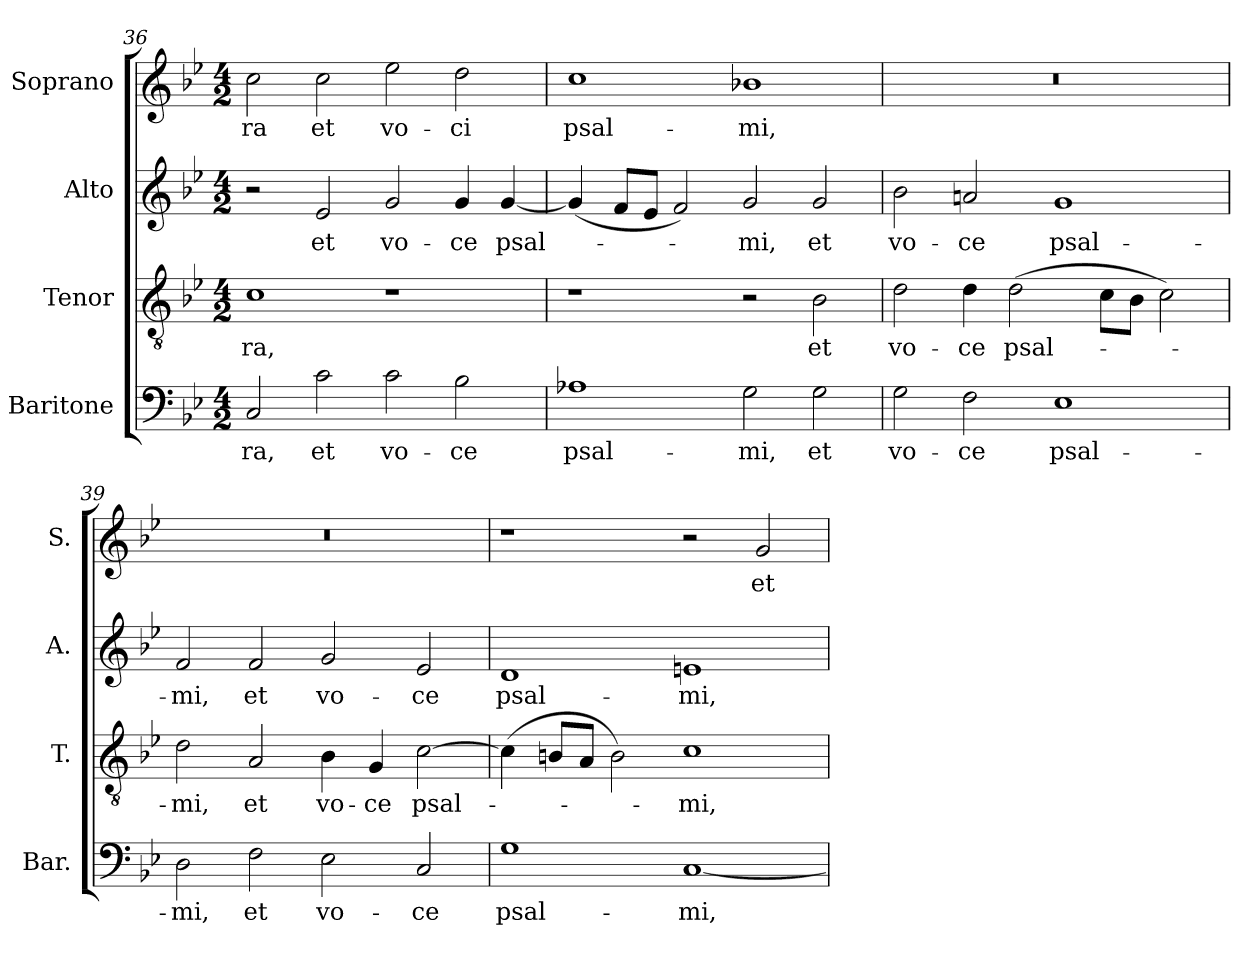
**kern	**text	**kern	**text	**kern	**text	**kern	**text
*part4	*part4	*part3	*part3	*part2	*part2	*part1	*part1
*staff4	*staff4	*staff3	*staff3	*staff2	*staff2	*staff1	*staff1
*I"Baritone	*	*I"Tenor	*	*I"Alto	*	*I"Soprano	*
*I'Bar.	*	*I'T.	*	*I'A.	*	*I'S.	*
*clefF4	*	*clefGv2	*	*clefG2	*	*clefG2	*
*	*	*ITrd7c12	*	*	*	*	*
*k[b-e-]	*	*k[b-e-]	*	*k[b-e-]	*	*k[b-e-]	*
*B-:	*	*B-:	*	*B-:	*	*B-:	*
*M4/2	*	*M4/2	*	*M4/2	*	*M4/2	*
=36	=36	=36	=36	=36	=36	=36	=36
!	!LO:LY:b:color=#000000	!	!	!	!	!	!
!	!	!	!LO:LY:b:color=#000000	!	!	!	!
!	!	!	!	!	!	!	!LO:LY:b:color=#000000
2Ci/	-ra,	1Ci	-ra,	2r	.	2cci\	-ra
!	!LO:LY:b:color=#000000	!	!	!	!	!	!
!	!	!	!	!	!LO:LY:b:color=#000000	!	!
!	!	!	!	!	!	!	!LO:LY:b:color=#000000
2ci\	et	.	.	2e-i/	et	2cci\	et
!	!LO:LY:b:color=#000000	!	!	!	!	!	!
!	!	!	!	!	!LO:LY:b:color=#000000	!	!
!	!	!	!	!	!	!	!LO:LY:b:color=#000000
2ci\	vo-	1r	.	2gi/	vo-	2ee-i\	vo-
!	!LO:LY:b:color=#000000	!	!	!	!	!	!
!	!	!	!	!	!LO:LY:b:color=#000000	!	!
!	!	!	!	!	!	!	!LO:LY:b:color=#000000
2B-i\	-ce	.	.	4gi/	-ce	2ddi\	-ci
!	!	!	!	!	!LO:LY:b:color=#000000	!	!
.	.	.	.	[4gi/	psal-	.	.
=37	=37	=37	=37	=37	=37	=37	=37
!	!LO:LY:b:color=#000000	!	!	!	!	!	!
!	!	!	!	!	!	!	!LO:LY:b:color=#000000
1A-Xi	psal-	1r	.	(4gi/]	.	1cci	psal-
.	.	.	.	8fi/L	.	.	.
.	.	.	.	8e-i/J	.	.	.
.	.	.	.	2fi/)	.	.	.
!	!LO:LY:b:color=#000000	!	!	!	!	!	!
!	!	!	!	!	!LO:LY:b:color=#000000	!	!
!	!	!	!	!	!	!	!LO:LY:b:color=#000000
2Gi\	-mi,	2r	.	2gi/	-mi,	1b-Xi	-mi,
!	!LO:LY:b:color=#000000	!	!	!	!	!	!
!	!	!	!LO:LY:b:color=#000000	!	!	!	!
!	!	!	!	!	!LO:LY:b:color=#000000	!	!
2Gi\	et	2BB-i\	et	2gi/	et	.	.
!!LO:PB:g=z
=38	=38	=38	=38	=38	=38	=38	=38
!	!LO:LY:b:color=#000000	!	!	!	!	!	!
!	!	!	!LO:LY:b:color=#000000	!	!	!	!
!	!	!	!	!	!LO:LY:b:color=#000000	!LO:N:vis=1	!
2Gi\	vo-	2Di\	vo-	2b-i\	vo-	0r	.
!	!LO:LY:b:color=#000000	!	!	!	!	!	!
!	!	!	!LO:LY:b:color=#000000	!	!	!	!
!	!	!	!	!	!LO:LY:b:color=#000000	!	!
2Fi\	-ce	4Di\	-ce	2ani/	-ce	.	.
!	!	!	!LO:LY:b:color=#000000	!	!	!	!
.	.	(2Di\	psal-	.	.	.	.
!	!LO:LY:b:color=#000000	!	!	!	!	!	!
!	!	!	!	!	!LO:LY:b:color=#000000	!	!
1E-i	psal-	.	.	1gi	psal-	.	.
.	.	8Ci\L	.	.	.	.	.
.	.	8BB-i\J	.	.	.	.	.
.	.	2Ci\)	.	.	.	.	.
=39	=39	=39	=39	=39	=39	=39	=39
!	!LO:LY:b:color=#000000	!	!	!	!	!	!
!	!	!	!LO:LY:b:color=#000000	!	!	!	!
!	!	!	!	!	!LO:LY:b:color=#000000	!LO:N:vis=1	!
2Di\	-mi,	2Di\	-mi,	2fi/	-mi,	0r	.
!	!LO:LY:b:color=#000000	!	!	!	!	!	!
!	!	!	!LO:LY:b:color=#000000	!	!	!	!
!	!	!	!	!	!LO:LY:b:color=#000000	!	!
2Fi\	et	2AAi/	et	2fi/	et	.	.
!	!LO:LY:b:color=#000000	!	!	!	!	!	!
!	!	!	!LO:LY:b:color=#000000	!	!	!	!
!	!	!	!	!	!LO:LY:b:color=#000000	!	!
2E-i\	vo-	4BB-i\	vo-	2gi/	vo-	.	.
!	!	!	!LO:LY:b:color=#000000	!	!	!	!
.	.	4GGi/	-ce	.	.	.	.
!	!LO:LY:b:color=#000000	!	!	!	!	!	!
!	!	!	!LO:LY:b:color=#000000	!	!	!	!
!	!	!	!	!	!LO:LY:b:color=#000000	!	!
2Ci/	-ce	[2Ci\	psal-	2e-i/	-ce	.	.
=40	=40	=40	=40	=40	=40	=40	=40
!	!LO:LY:b:color=#000000	!	!	!	!	!	!
!	!	!	!	!	!LO:LY:b:color=#000000	!	!
1Gi	psal-	(4Ci\]	.	1di	psal-	1r	.
.	.	8BBni/L	.	.	.	.	.
.	.	8AAi/J	.	.	.	.	.
.	.	2BBi\)	.	.	.	.	.
!	!LO:LY:b:color=#000000	!	!	!	!	!	!
!	!	!	!LO:LY:b:color=#000000	!	!	!	!
!	!	!	!	!	!LO:LY:b:color=#000000	!	!
[1Ci	-mi,	1Ci	-mi,	1eni	-mi,	2r	.
!	!	!	!	!	!	!	!LO:LY:b:color=#000000
.	.	.	.	.	.	2gi/	et
=	=	=	=	=	=	=	=
*-	*-	*-	*-	*-	*-	*-	*-
